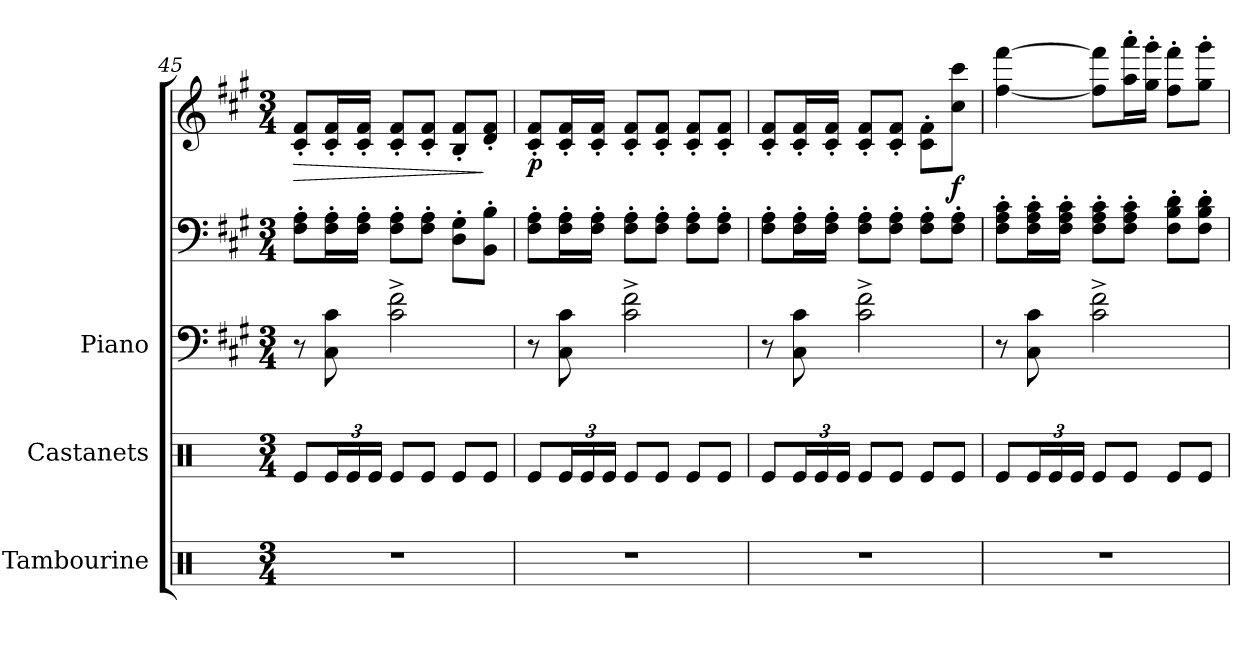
**kern	**kern	**kern	**kern	**kern	**dynam
*part3	*part2	*part1	*part1	*part1	*part1
*staff5	*staff4	*staff3	*staff2	*staff1	*staff1/2/3
*I"Tambourine	*I"Castanets	*I"Piano	*	*	*
*I'Tamb.	*I'Cst.	*I'Pno.	*	*	*
*clefX	*clefX	*clefF4	*clefF4	*clefG2	*
*k[]	*k[]	*k[f#c#g#]	*k[f#c#g#]	*k[f#c#g#]	*
*M3/4	*M3/4	*M3/4	*M3/4	*M3/4	*
=45	=45	=45	=45	=45	=45
!	!	!	!	!	!LO:HP:b
2.r	8Re/L	8r	8F#\' 8A\'L	8c#/' 8f#/'L	>
*	*Xbrackettup	*	*	*	*
.	24Re/L	8C#\ 8c#\	16F#\' 16A\'L	16c#/' 16f#/'L	.
.	24Re/	.	.	.	.
.	.	.	16F#\' 16A\'JJ	16c#/' 16f#/'JJ	.
.	24Re/JJ	.	.	.	.
.	8Re/L	2c#\^ 2f#\^	8F#\' 8A\'L	8c#/' 8f#/'L	.
.	8Re/J	.	8F#\' 8A\'J	8c#/' 8f#/'J	.
.	8Re/L	.	8D\' 8G#\'L	8B/' 8f#/'L	.
.	8Re/J	.	8BB\' 8B\'J	8d/' 8f#/'J	]
=46	=46	=46	=46	=46	=46
!	!	!	!	!	!LO:DY:b
2.r	8Re/L	8r	8F#\' 8A\'L	8c#/' 8f#/'L	p
.	24Re/L	8C#\ 8c#\	16F#\' 16A\'L	16c#/' 16f#/'L	.
.	24Re/	.	.	.	.
.	.	.	16F#\' 16A\'JJ	16c#/' 16f#/'JJ	.
.	24Re/JJ	.	.	.	.
.	8Re/L	2c#\^ 2f#\^	8F#\' 8A\'L	8c#/' 8f#/'L	.
.	8Re/J	.	8F#\' 8A\'J	8c#/' 8f#/'J	.
.	8Re/L	.	8F#\' 8A\'L	8c#/' 8f#/'L	.
.	8Re/J	.	8F#\' 8A\'J	8c#/' 8f#/'J	.
!!LO:LB:g=z
=47	=47	=47	=47	=47	=47
2.r	8Re/L	8r	8F#\' 8A\'L	8c#/' 8f#/'L	.
.	24Re/L	8C#\ 8c#\	16F#\' 16A\'L	16c#/' 16f#/'L	.
.	24Re/	.	.	.	.
.	.	.	16F#\' 16A\'JJ	16c#/' 16f#/'JJ	.
.	24Re/JJ	.	.	.	.
.	8Re/L	2c#\^ 2f#\^	8F#\' 8A\'L	8c#/' 8f#/'L	.
.	8Re/J	.	8F#\' 8A\'J	8c#/' 8f#/'J	.
.	8Re/L	.	8F#\' 8A\'L	8c#\' 8f#\'L	.
!	!	!	!	!	!LO:DY:b
.	8Re/J	.	8F#\' 8A\'J	8cc#\ 8ccc#\J	f
=48	=48	=48	=48	=48	=48
2.r	8Re/L	8r	8F#\' 8A\' 8c#\'L	[4ff#\ [4fff#\	.
.	24Re/L	8C#\ 8c#\	16F#\' 16A\' 16c#\'L	.	.
.	24Re/	.	.	.	.
.	.	.	16F#\' 16A\' 16c#\'JJ	.	.
.	24Re/JJ	.	.	.	.
.	8Re/L	2c#\^ 2f#\^	8F#\' 8A\' 8c#\'L	8ff#\] 8fff#\]L	.
.	8Re/J	.	8F#\' 8A\' 8c#\'J	16aa\' 16aaa\'L	.
.	.	.	.	16gg#\' 16ggg#\'JJ	.
.	8Re/L	.	8F#\' 8B\' 8d\'L	8ff#\' 8fff#\'L	.
.	8Re/J	.	8F#\' 8B\' 8d\'J	8gg#\' 8ggg#\'J	.
=	=	=	=	=	=
*-	*-	*-	*-	*-	*-
